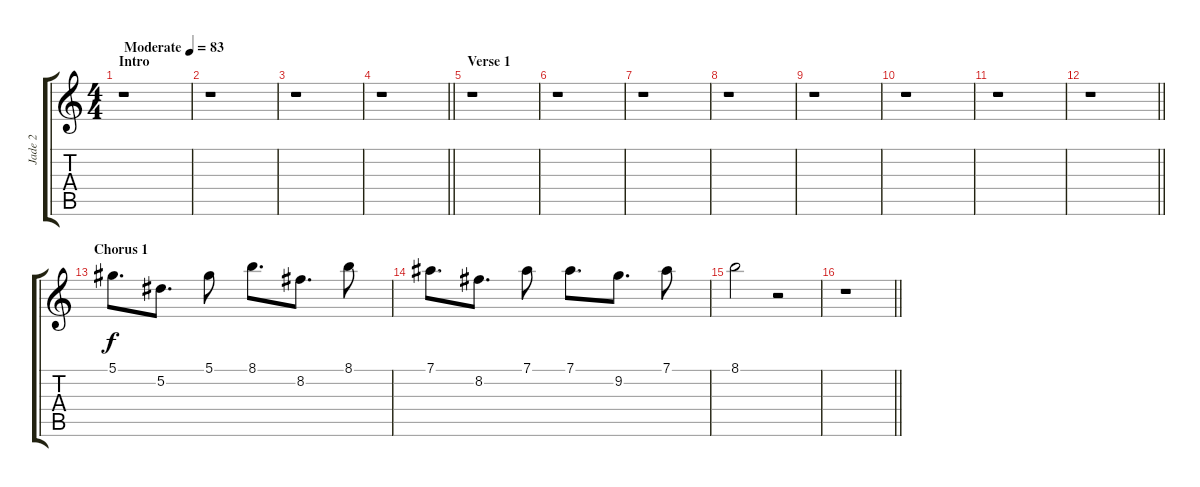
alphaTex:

\track ("Jade 2" "Jade 2") {instrument overdrivenguitar}
\staff {score tabs}
\tuning (Eb4 Bb3 Gb3 Db3 Ab2 Eb2) {hide}
\ts (4 4)
\section ("" "Intro")
\tempo (83 "Moderate")
\clef g2
\ks c
r.1{dy f instrument overdrivenguitar} |
r.1 |
r.1 |
\barLineRight lightlight
r.1 |
\section ("" "Verse 1")
r.1 |
r.1 |
r.1 |
r.1 |
r.1 |
r.1 |
r.1 |
\barLineRight lightlight
r.1 |
\section ("" "Chorus 1")
5.1.8{d} 5.2.8{d} 5.1.8 8.1.8{d} 8.2.8{d} 8.1.8 |
7.1.8{d} 8.2.8{d} 7.1.8 7.1.8{d} 9.2.8{d} 7.1.8 |
8.1.2{volume 0} r.2 |
\barLineRight lightlight
r.1
